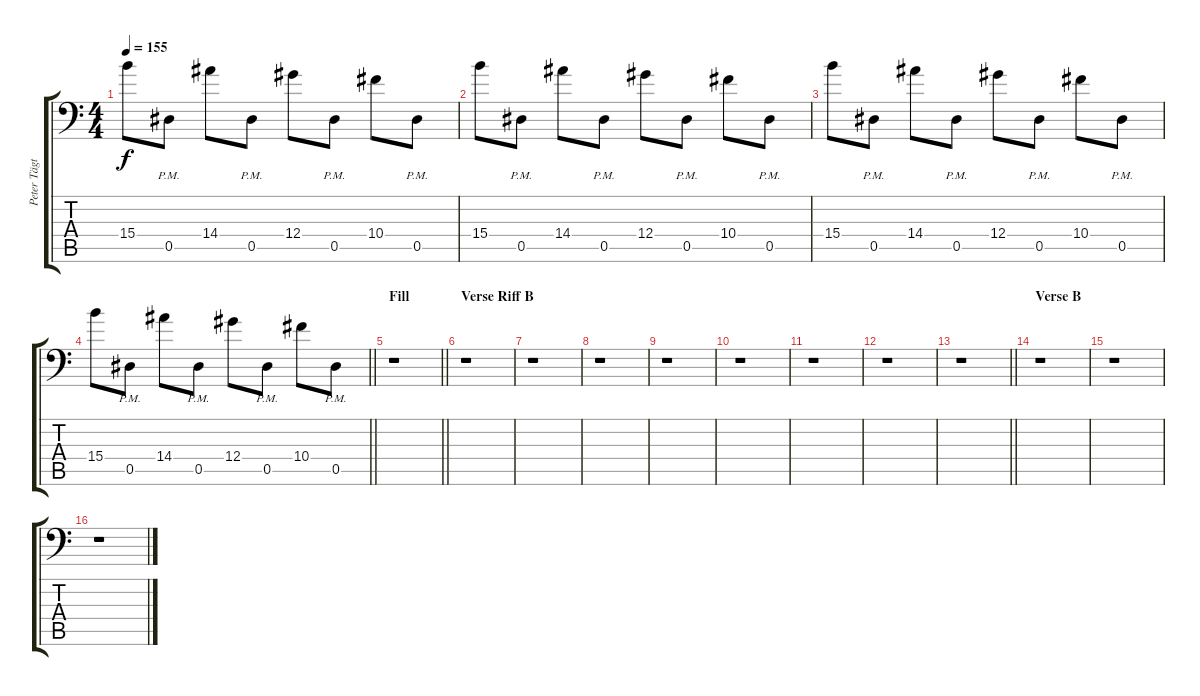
\track ("Peter Tägtgren (Lead 2)" "Peter Tägt") {instrument overdrivenguitar}
\staff {score tabs}
\tuning (Bb3 F3 Db3 Ab2 Eb2 Bb1) {hide}
\ts (4 4)
\tempo 155
\clef f4
\ks c
15.4.8{dy f} 0.5{pm}.8 14.4.8 0.5{pm}.8 12.4.8 0.5{pm}.8 10.4.8 0.5{pm}.8 |
15.4.8 0.5{pm}.8 14.4.8 0.5{pm}.8 12.4.8 0.5{pm}.8 10.4.8 0.5{pm}.8 |
15.4.8 0.5{pm}.8 14.4.8 0.5{pm}.8 12.4.8 0.5{pm}.8 10.4.8 0.5{pm}.8 |
\barLineRight lightlight
15.4.8 0.5{pm}.8 14.4.8 0.5{pm}.8 12.4.8 0.5{pm}.8 10.4.8 0.5{pm}.8 |
\section ("" "Fill")
\barLineRight lightlight
r.1 |
\section ("" "Verse Riff B")
r.1 |
r.1 |
r.1 |
r.1 |
r.1 |
r.1 |
r.1 |
\barLineRight lightlight
r.1 |
\section ("" "Verse B")
r.1 |
r.1 |
r.1
